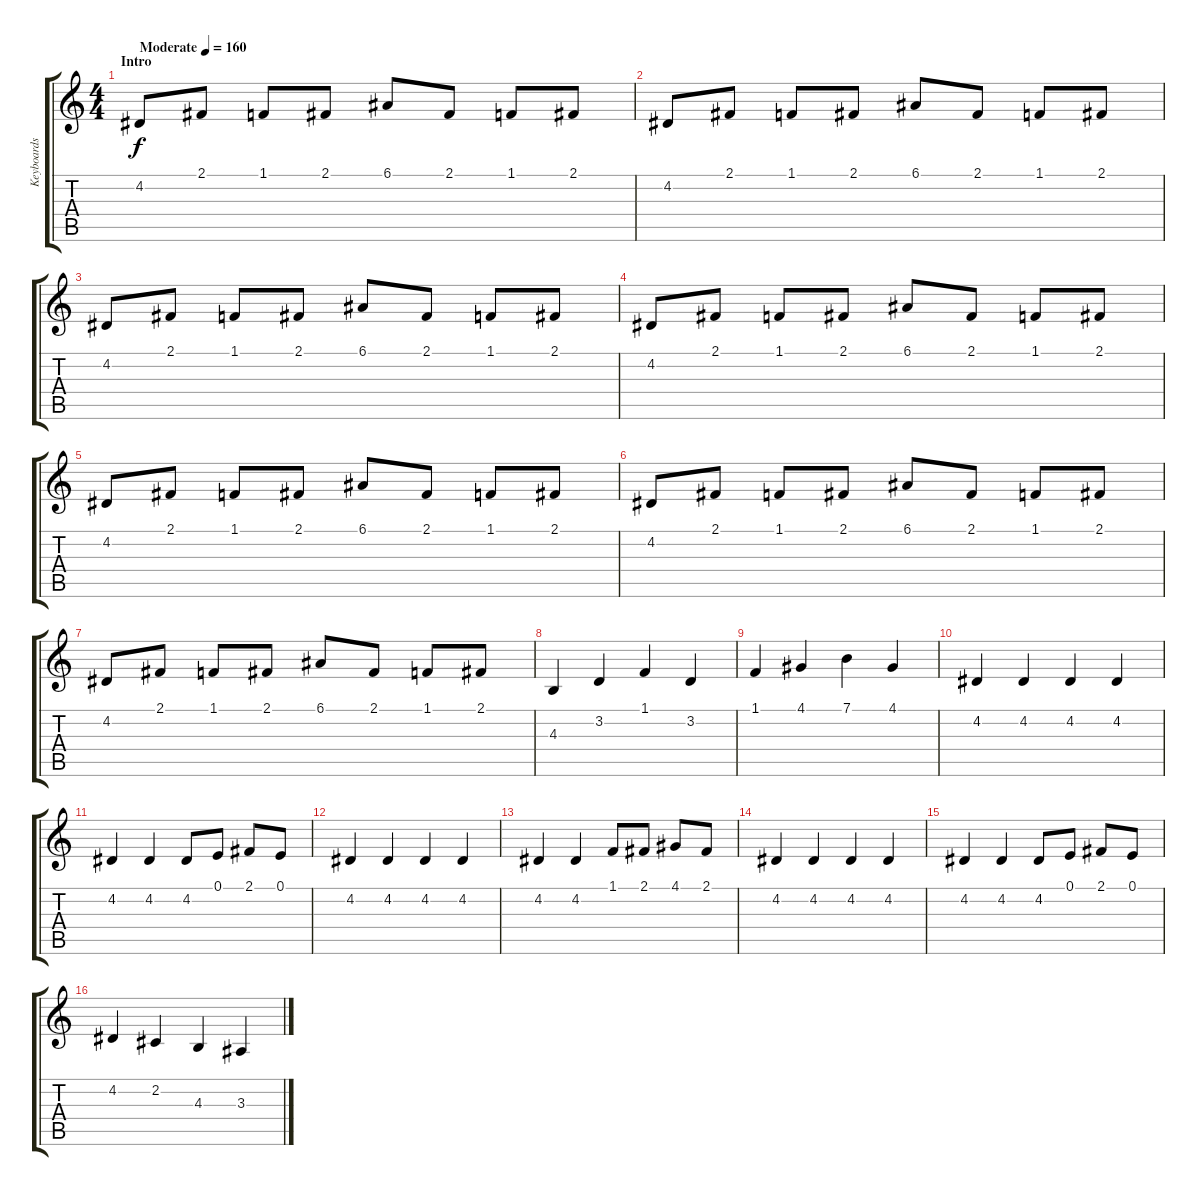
\track ("Keyboards " "Keyboards ") {instrument stringensemble1}
\staff {score tabs}
\tuning (E4 B3 G3 D3 A2 E2) {hide}
\ts (4 4)
\section ("" "Intro ")
\tempo (160 "Moderate")
\clef g2
\ks c
4.2.8{dy f instrument stringensemble1} 2.1.8 1.1.8 2.1.8 6.1.8 2.1.8 1.1.8 2.1.8 |
4.2.8 2.1.8 1.1.8 2.1.8 6.1.8 2.1.8 1.1.8 2.1.8 |
4.2.8 2.1.8 1.1.8 2.1.8 6.1.8 2.1.8 1.1.8 2.1.8 |
4.2.8 2.1.8 1.1.8 2.1.8 6.1.8 2.1.8 1.1.8 2.1.8 |
4.2.8 2.1.8 1.1.8 2.1.8 6.1.8 2.1.8 1.1.8 2.1.8 |
4.2.8 2.1.8 1.1.8 2.1.8 6.1.8 2.1.8 1.1.8 2.1.8 |
4.2.8 2.1.8 1.1.8 2.1.8 6.1.8 2.1.8 1.1.8 2.1.8 |
4.3.4 3.2.4 1.1.4 3.2.4 |
1.1.4 4.1.4 7.1.4 4.1.4 |
4.2.4 4.2.4 4.2.4 4.2.4 |
4.2.4 4.2.4 4.2.8 0.1.8 2.1.8 0.1.8 |
4.2.4 4.2.4 4.2.4 4.2.4 |
4.2.4 4.2.4 1.1.8 2.1.8 4.1.8 2.1.8 |
4.2.4 4.2.4 4.2.4 4.2.4 |
4.2.4 4.2.4 4.2.8 0.1.8 2.1.8 0.1.8 |
4.2.4 2.2.4 4.3.4 3.3.4
